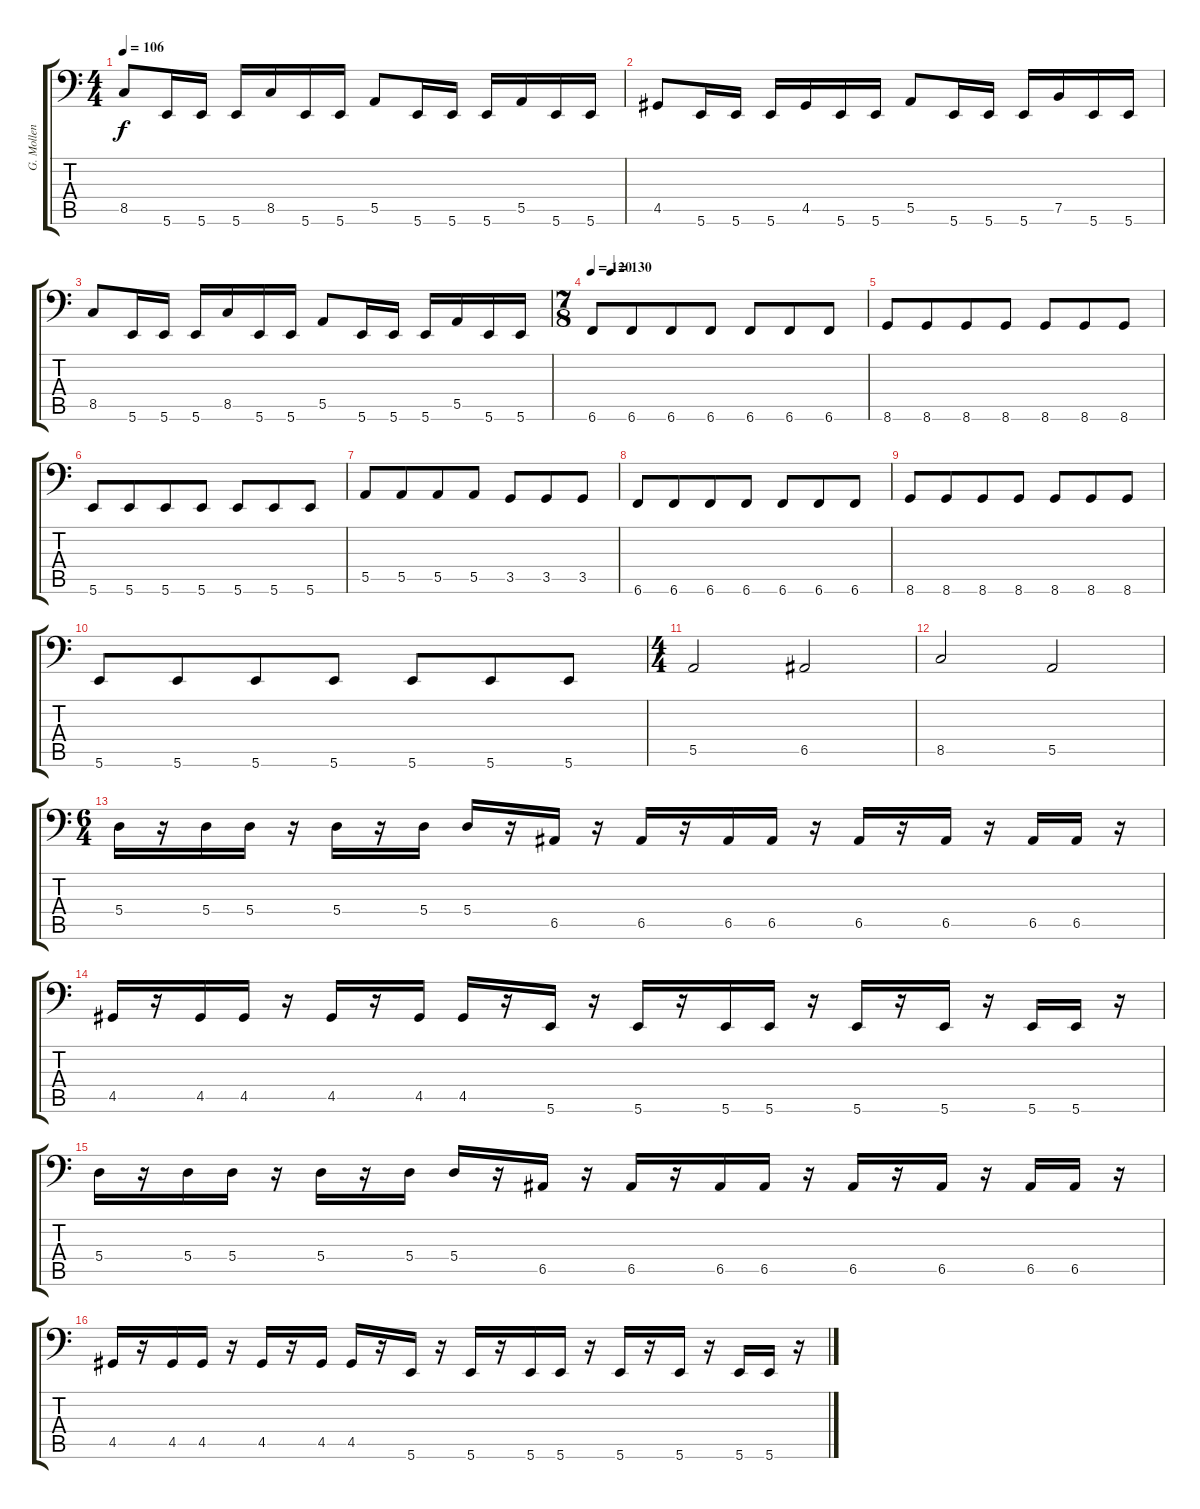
\track ("G. Mollen - Bass" "G. Mollen ") {instrument electricbassfinger}
\staff {score tabs}
\tuning (C3 G2 D2 A1 E1 B0) {hide}
\ts (4 4)
\tempo 106
\clef f4
\ks c
8.5.8{dy f} 5.6.16 5.6.16 5.6.16 8.5.16 5.6.16 5.6.16 5.5.8 5.6.16 5.6.16 5.6.16 5.5.16 5.6.16 5.6.16 |
4.5.8 5.6.16 5.6.16 5.6.16 4.5.16 5.6.16 5.6.16 5.5.8 5.6.16 5.6.16 5.6.16 7.5.16 5.6.16 5.6.16 |
8.5.8 5.6.16 5.6.16 5.6.16 8.5.16 5.6.16 5.6.16 5.5.8 5.6.16 5.6.16 5.6.16 5.5.16 5.6.16 5.6.16 |
\ts (7 8)
\tempo 120
\tempo (130 0.07142857142857142)
6.6.8 6.6.8 6.6.8 6.6.8 6.6.8 6.6.8 6.6.8 |
8.6.8 8.6.8 8.6.8 8.6.8 8.6.8 8.6.8 8.6.8 |
5.6.8 5.6.8 5.6.8 5.6.8 5.6.8 5.6.8 5.6.8 |
5.5.8 5.5.8 5.5.8 5.5.8 3.5.8 3.5.8 3.5.8 |
6.6.8 6.6.8 6.6.8 6.6.8 6.6.8 6.6.8 6.6.8 |
8.6.8 8.6.8 8.6.8 8.6.8 8.6.8 8.6.8 8.6.8 |
5.6.8 5.6.8 5.6.8 5.6.8 5.6.8 5.6.8 5.6.8 |
\ts (4 4)
5.5.2 6.5.2 |
8.5.2 5.5.2 |
\ts (6 4)
5.4.16 r.16 5.4.16 5.4.16 r.16 5.4.16 r.16 5.4.16 5.4.16 r.16 6.5.16 r.16 6.5.16 r.16 6.5.16 6.5.16 r.16 6.5.16 r.16 6.5.16 r.16 6.5.16 6.5.16 r.16 |
4.5.16 r.16 4.5.16 4.5.16 r.16 4.5.16 r.16 4.5.16 4.5.16 r.16 5.6.16 r.16 5.6.16 r.16 5.6.16 5.6.16 r.16 5.6.16 r.16 5.6.16 r.16 5.6.16 5.6.16 r.16 |
5.4.16 r.16 5.4.16 5.4.16 r.16 5.4.16 r.16 5.4.16 5.4.16 r.16 6.5.16 r.16 6.5.16 r.16 6.5.16 6.5.16 r.16 6.5.16 r.16 6.5.16 r.16 6.5.16 6.5.16 r.16 |
4.5.16 r.16 4.5.16 4.5.16 r.16 4.5.16 r.16 4.5.16 4.5.16 r.16 5.6.16 r.16 5.6.16 r.16 5.6.16 5.6.16 r.16 5.6.16 r.16 5.6.16 r.16 5.6.16 5.6.16 r.16
